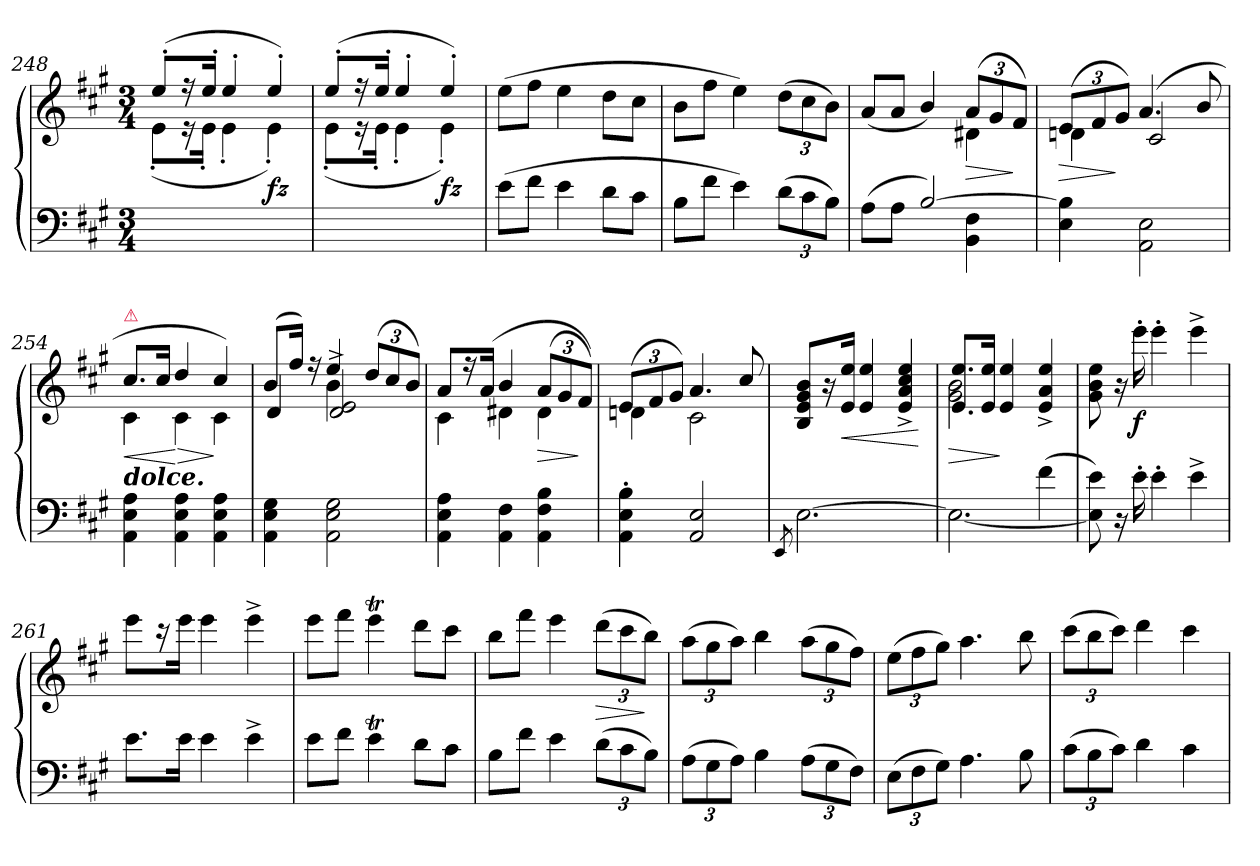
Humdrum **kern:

**kern	**kern	**dynam
*part1	*part1	*part1
*staff2	*staff1	*staff1/2
*clefF4	*clefG2	*
*k[f#c#g#]	*k[f#c#g#]	*
*A:	*A:	*
*M3/4	*M3/4	*
=248	=248	=248
*	*^	*
2ryy	(>8ee'>/L	(<8e'<\L	.
.	16rff	16re	.
.	16ee'>/Jk	16e'<\Jk	.
.	4ee'>	4e'<	.
!	!	!	!LO:DY:b
4ryy	4ee'>)	4e'<)	fz
=249	=249	=249	=249
2ryy	(>8ee'>L	(<8e'<\L	.
.	16rff	16re	.
.	16ee'>Jk	16e'<Jk	.
.	4ee'>	4e'<	.
!	!	!	!LO:DY:b
4ryy	4ee'>)	4e'<)	fz
*	*v	*v	*
=250	=250	=250
(>8eL	(>8eeL	.
8f#J	8ff#J	.
4e	4ee	.
8dL	8ddL	.
8c#J	8cc#J	.
=251	=251	=251
8BL	8bL	.
8f#J	8ff#J	.
4e)	4ee)	.
(>12dL	(>12ddL	.
12c#	12cc#	.
12BJ)	12bJ)	.
=252	=252	=252
*^	*^	*
4ryy	(>8A\L	(<8a/L	2ryy	.
.	8AJ	8a/J	.	.
[2B)	4ryy	4b/)	.	.
!	!	!	!	!LO:HP:b
.	4BB 4F#	(>12a/L	4d#X	>
.	.	12g#/	.	.
.	.	12f#J)	.	]
*v	*v	*	*	*
=253	=253	=253	=253
!	!	!	!LO:HP:b
4E 4B]	(>12eL	4dn	>
.	12f#	.	.
.	12g#J)	.	]
2AA\ 2E\	(>4.a	2c#/	.
.	8b/	.	.
=254	=254	=254	=254
!	!LO:TX:a:color=crimson:t=⚠	!	!
!LO:TX:a:Bi:t=dolce.	!	!	!
!	!	!	!LO:HP:b
4AA 4E 4A	8.cc#L	4c#	<
.	16cc#Jk	.	.
!	!	!	!LO:HP:n=1:b
4AA 4E 4A	4dd	4c#	[ >
4AA 4E 4A	4cc#)	4c#	]
=255	=255	=255	=255
*	*	*^	*
4AA 4E 4G#	(<8bL	4ryy	4d	.
.	16ff#Jk)	.	.	.
.	16rff	.	.	.
2AA 2E 2G#	4ee	4b	2d^< 2e^<	.
.	(>12dd/L	4ryy	.	.
.	12cc#	.	.	.
.	12bJ)	.	.	.
*	*	*v	*v	*
=256	=256	=256	=256
4AA\ 4E\ 4A\	8aL	4c#	.
.	16r	.	.
.	(>16aJk	.	.
4AA\ 4F#\	4b	4d#X	.
!	!	!	!LO:HP:b
4AA\ 4F#\ 4B\	(>12aL	4d#	>
.	12g#	.	.
.	12f#J))	.	]
=257	=257	=257	=257
4AA'\ 4E'\ 4B'\	(>12eL	4dn	.
.	12f#	.	.
.	12g#J)	.	.
2AA/ 2E/	4.a	2c#	.
.	8cc#	.	.
*	*v	*v	*
=258	=258	=258
8qEE/	.	.
[2.E\	8B 8e 8g# 8bL	.
.	16r	.
!	!	!LO:HP:b
.	16e 16eeJk	<
.	4e 4ee	.
.	4e^>/ 4a^>/ 4cc#^>/ 4ee^>/	.
.	.	[
=259	=259	=259
*^	*^	*
!	!	!	!	!LO:HP:b
2ryy	2.E_	2g#\ 2b\	8.e/ 8.ee/L	>
.	.	.	16e 16eeJk	.
.	.	.	4e/ 4ee/	]
(>4f#\	.	4ryy	4e^>/ 4a^>/ 4ee^>/	.
*v	*v	*	*	*
*	*v	*v	*
=260	=260	=260
8E] 8e)	8g# 8b 8ee	.
16r	16r	.
!	!	!LO:DY:b
16e'	16eee'	f
4e'	4eee'	.
4e^>	4eee^>	.
=261	=261	=261
8.eL	8eeeL	.
.	16rccc	.
16eJk	16eeeJk	.
4e	4eee	.
4e^>	4eee^>	.
=262	=262	=262
8eL	8eeeL	.
8f#J	8fff#J	.
4eT	4eeeT	.
8dL	8dddL	.
8c#J	8ccc#J	.
=263	=263	=263
8BL	8bbL	.
8f#J	8fff#J	.
4e	4eee	.
!	!	!LO:HP:b
(>12dL	(>12dddL	>
12c#	12ccc#	.
12BJ)	12bbJ)	]
=264	=264	=264
(>12AL	(>12aaL	.
12G#	12gg#	.
12AJ)	12aaJ)	.
4B	4bb	.
(>12AL	(>12aaL	.
12G#	12gg#	.
12F#J)	12ff#J)	.
=265	=265	=265
(>12EL	(>12eeL	.
12F#	12ff#	.
12G#J)	12gg#J)	.
4.A	4.aa	.
8B	8bb	.
=266	=266	=266
(>12c#L	(>12ccc#L	.
12B	12bb	.
12c#J)	12ccc#J)	.
4d	4ddd	.
4c#	4ccc#	.
=	=	=
*-	*-	*-
